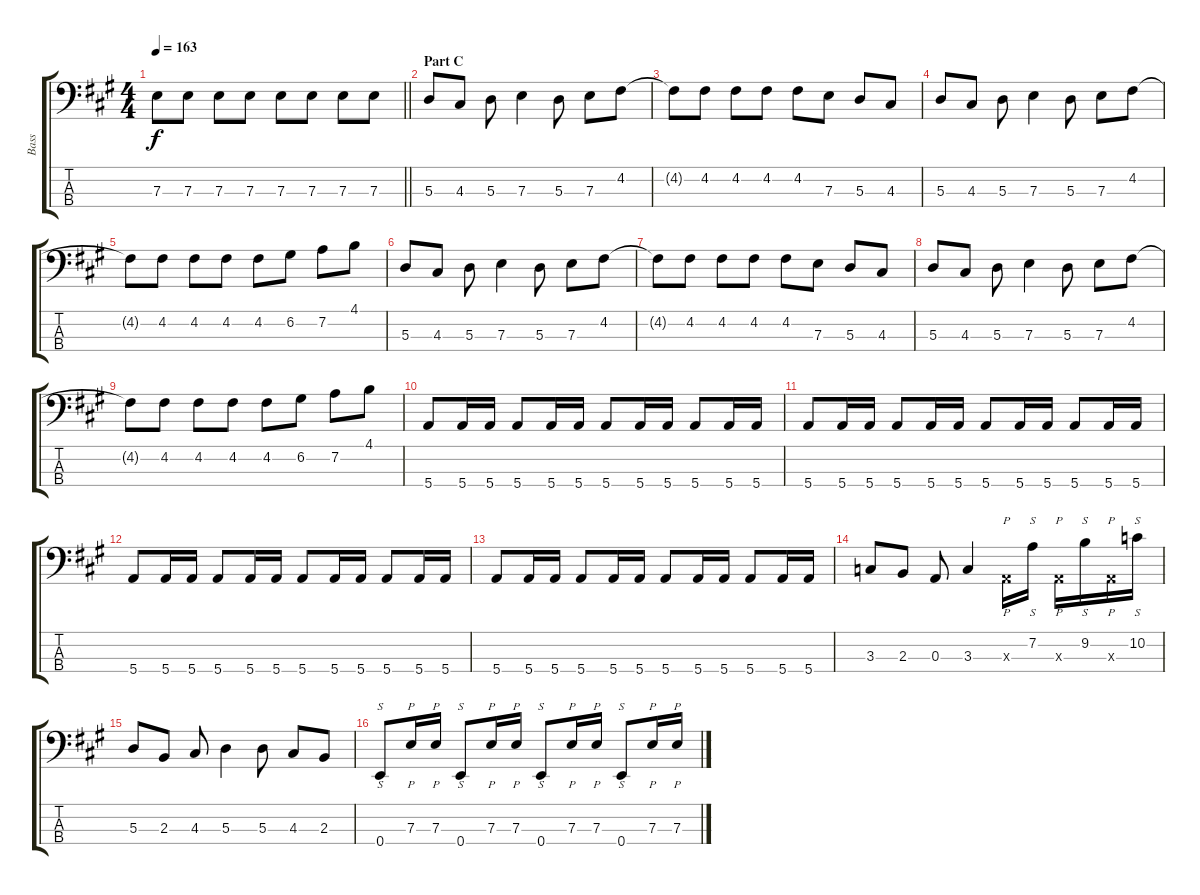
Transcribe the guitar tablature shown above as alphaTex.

\track ("Bass" "Bass") {instrument synthbass2}
\staff {score tabs}
\tuning (G2 D2 A1 E1) {hide}
\ts (4 4)
\tempo 163
\clef f4
\barLineRight lightlight
\ks a
7.3.8{dy f} 7.3.8 7.3.8 7.3.8 7.3.8 7.3.8 7.3.8 7.3.8 |
\section ("" "Part C")
5.3.8 4.3.8 5.3.8 7.3.4 5.3.8 7.3.8 4.2.8 |
4.2{t}.8 4.2.8 4.2.8 4.2.8 4.2.8 7.3.8 5.3.8 4.3.8 |
5.3.8 4.3.8 5.3.8 7.3.4 5.3.8 7.3.8 4.2.8 |
4.2{t}.8 4.2.8 4.2.8 4.2.8 4.2.8 6.2.8 7.2.8 4.1.8 |
5.3.8 4.3.8 5.3.8 7.3.4 5.3.8 7.3.8 4.2.8 |
4.2{t}.8 4.2.8 4.2.8 4.2.8 4.2.8 7.3.8 5.3.8 4.3.8 |
5.3.8 4.3.8 5.3.8 7.3.4 5.3.8 7.3.8 4.2.8 |
4.2{t}.8 4.2.8 4.2.8 4.2.8 4.2.8 6.2.8 7.2.8 4.1.8 |
5.4.8 5.4.16 5.4.16 5.4.8 5.4.16 5.4.16 5.4.8 5.4.16 5.4.16 5.4.8 5.4.16 5.4.16 |
5.4.8 5.4.16 5.4.16 5.4.8 5.4.16 5.4.16 5.4.8 5.4.16 5.4.16 5.4.8 5.4.16 5.4.16 |
5.4.8 5.4.16 5.4.16 5.4.8 5.4.16 5.4.16 5.4.8 5.4.16 5.4.16 5.4.8 5.4.16 5.4.16 |
5.4.8 5.4.16 5.4.16 5.4.8 5.4.16 5.4.16 5.4.8 5.4.16 5.4.16 5.4.8 5.4.16 5.4.16 |
3.3.8 2.3.8 0.3.8 3.3.4 0.3{x}.16{p} 7.2.16{s} 0.3{x}.16{p} 9.2.16{s} 0.3{x}.16{p} 10.2.16{s} |
5.3.8 2.3.8 4.3.8 5.3.4 5.3.8 4.3.8 2.3.8 |
0.4.8{s} 7.3.16{p} 7.3.16{p} 0.4.8{s} 7.3.16{p} 7.3.16{p} 0.4.8{s} 7.3.16{p} 7.3.16{p} 0.4.8{s} 7.3.16{p} 7.3.16{p}
